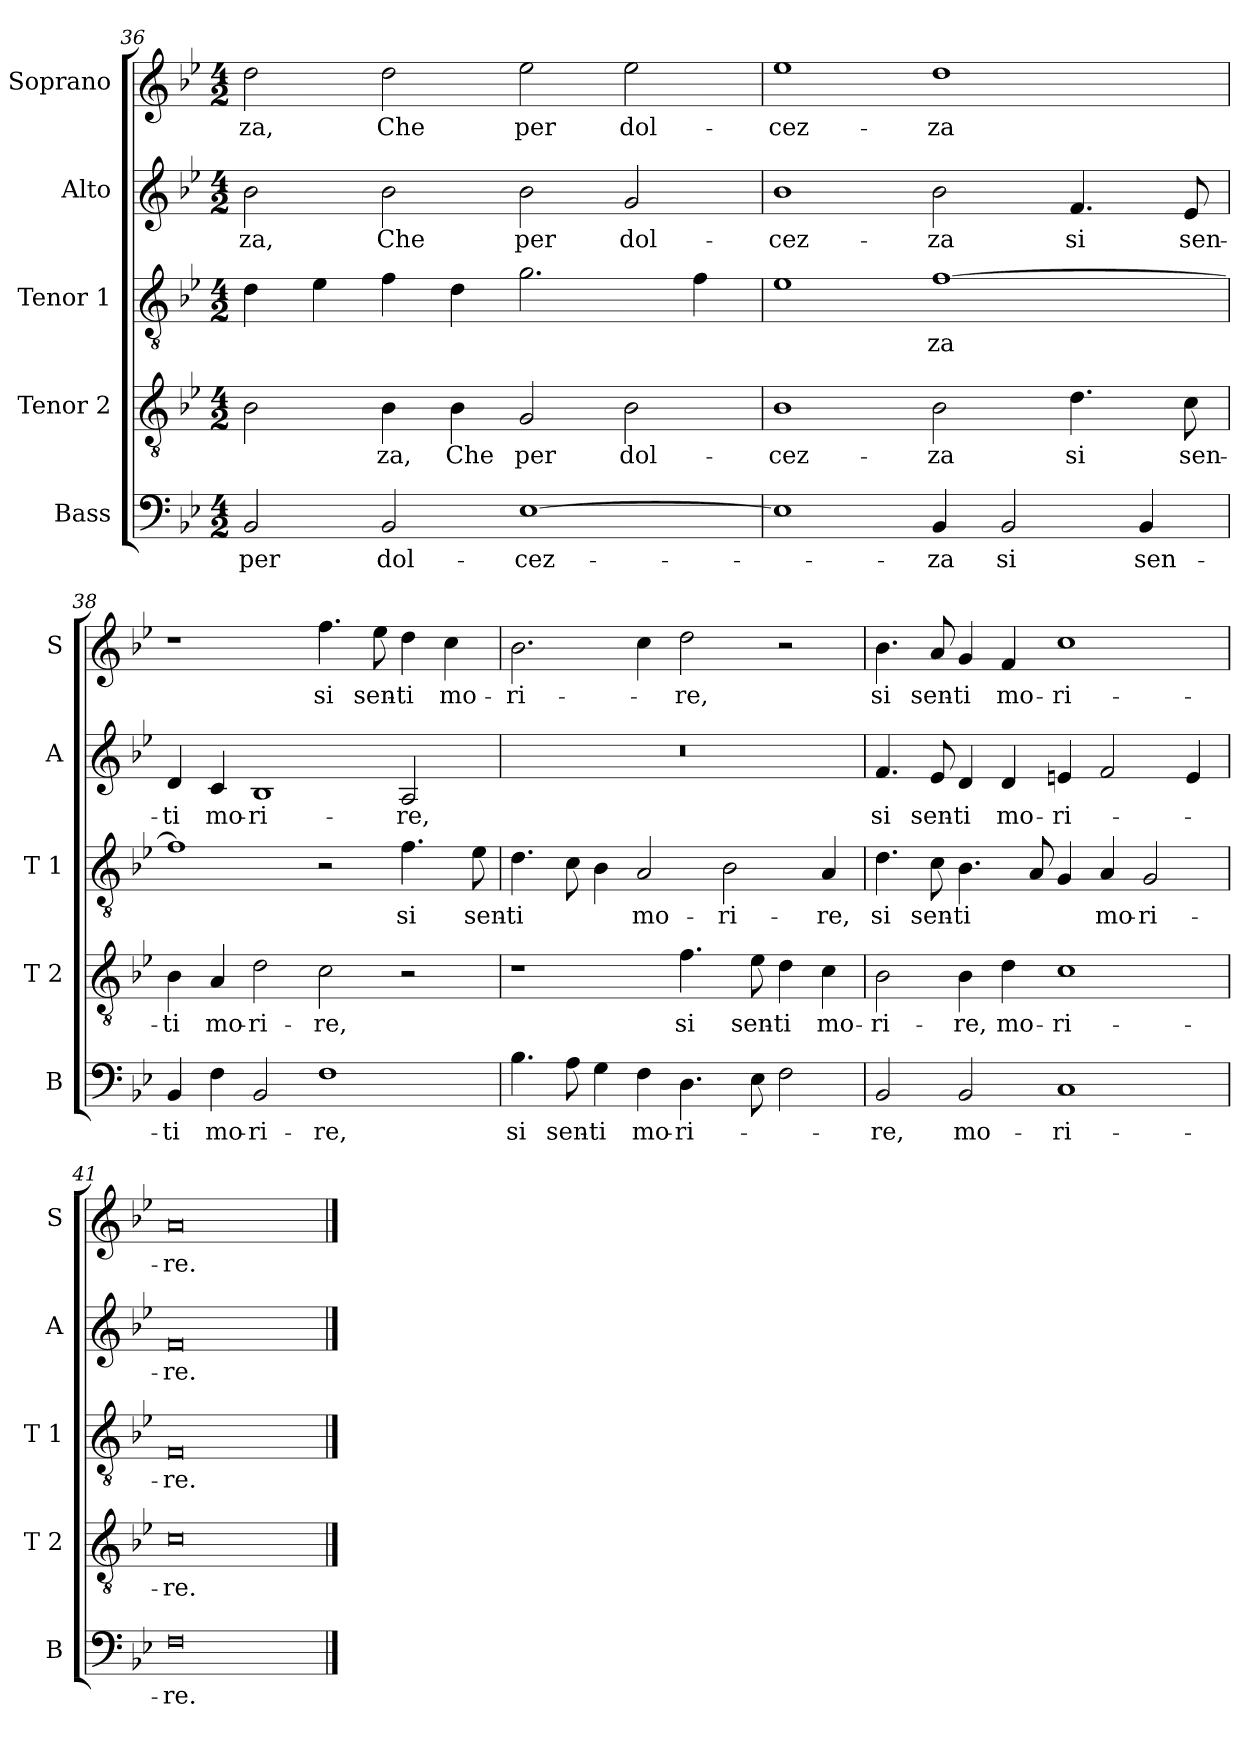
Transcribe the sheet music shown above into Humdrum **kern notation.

**kern	**text	**kern	**text	**kern	**text	**kern	**text	**kern	**text
*part5	*part5	*part4	*part4	*part3	*part3	*part2	*part2	*part1	*part1
*staff5	*staff5	*staff4	*staff4	*staff3	*staff3	*staff2	*staff2	*staff1	*staff1
*I"Bass	*	*I"Tenor 2	*	*I"Tenor 1	*	*I"Alto	*	*I"Soprano	*
*I'B	*	*I'T 2	*	*I'T 1	*	*I'A	*	*I'S	*
!!LO:PB:g=z
*clefF4	*	*clefGv2	*	*clefGv2	*	*clefG2	*	*clefG2	*
*k[b-e-]	*	*k[b-e-]	*	*k[b-e-]	*	*k[b-e-]	*	*k[b-e-]	*
*B-:	*	*B-:	*	*B-:	*	*B-:	*	*B-:	*
*M4/2	*	*M4/2	*	*M4/2	*	*M4/2	*	*M4/2	*
=36	=36	=36	=36	=36	=36	=36	=36	=36	=36
!	!LO:LY:b	!	!	!	!	!	!LO:LY:b	!	!LO:LY:b
2BB-/	per	2B-\	.	4d\	.	2b-\	-za,	2dd\	-za,
.	.	.	.	4e-\	.	.	.	.	.
!	!LO:LY:b	!	!LO:LY:b	!	!	!	!LO:LY:b	!	!LO:LY:b
2BB-/	dol-	4B-\	-za,	4f\	.	2b-\	Che	2dd\	Che
!	!	!	!LO:LY:b	!	!	!	!	!	!
.	.	4B-\	Che	4d\	.	.	.	.	.
!	!LO:LY:b	!	!LO:LY:b	!	!	!	!LO:LY:b	!	!LO:LY:b
[1E-	-cez-	2G/	per	2.g\	.	2b-\	per	2ee-\	per
!	!	!	!LO:LY:b	!	!	!	!LO:LY:b	!	!LO:LY:b
.	.	2B-\	dol-	.	.	2g/	dol-	2ee-\	dol-
.	.	.	.	4f\	.	.	.	.	.
=37	=37	=37	=37	=37	=37	=37	=37	=37	=37
!	!	!	!LO:LY:b	!	!	!	!LO:LY:b	!	!LO:LY:b
1E-]	.	1B-	-cez-	1e-	.	1b-	-cez-	1ee-	-cez-
!	!LO:LY:b	!	!LO:LY:b	!	!LO:LY:b	!	!LO:LY:b	!	!LO:LY:b
4BB-/	-za	2B-\	-za	[1f	-za	2b-\	-za	1dd	-za
!	!LO:LY:b	!	!	!	!	!	!	!	!
2BB-/	si	.	.	.	.	.	.	.	.
!	!	!	!LO:LY:b	!	!	!	!LO:LY:b	!	!
.	.	4.d\	si	.	.	4.f/	si	.	.
!	!LO:LY:b	!	!	!	!	!	!	!	!
4BB-/	sen-	.	.	.	.	.	.	.	.
!	!	!	!LO:LY:b	!	!	!	!LO:LY:b	!	!
.	.	8c\	sen-	.	.	8e-/	sen-	.	.
=38	=38	=38	=38	=38	=38	=38	=38	=38	=38
!	!LO:LY:b	!	!LO:LY:b	!	!	!	!LO:LY:b	!	!
4BB-/	-ti	4B-\	-ti	1f]	.	4d/	-ti	1r	.
!	!LO:LY:b	!	!LO:LY:b	!	!	!	!LO:LY:b	!	!
4F\	mo-	4A/	mo-	.	.	4c/	mo-	.	.
!	!LO:LY:b	!	!LO:LY:b	!	!	!	!LO:LY:b	!	!
2BB-/	-ri-	2d\	-ri-	.	.	1B-	-ri-	.	.
!	!LO:LY:b	!	!LO:LY:b	!	!	!	!	!	!LO:LY:b
1F	-re,	2c\	-re,	2r	.	.	.	4.ff\	si
!	!	!	!	!	!	!	!	!	!LO:LY:b
.	.	.	.	.	.	.	.	8ee-\	sen-
!	!	!	!	!	!LO:LY:b	!	!LO:LY:b	!	!LO:LY:b
.	.	2r	.	4.f\	si	2A/	-re,	4dd\	-ti
!	!	!	!	!	!	!	!	!	!LO:LY:b
.	.	.	.	.	.	.	.	4cc\	mo-
!	!	!	!	!	!LO:LY:b	!	!	!	!
.	.	.	.	8e-\	sen-	.	.	.	.
!!LO:LB:g=z
=39	=39	=39	=39	=39	=39	=39	=39	=39	=39
!	!LO:LY:b	!	!	!	!LO:LY:b	!	!	!	!LO:LY:b
4.B-\	si	1r	.	4.d\	-ti	0r	.	2.b-\	-ri-
!	!LO:LY:b	!	!	!	!	!	!	!	!
8A\	sen-	.	.	8c\	.	.	.	.	.
!	!LO:LY:b	!	!	!	!	!	!	!	!
4G\	-ti	.	.	4B-\	.	.	.	.	.
!	!LO:LY:b	!	!	!	!LO:LY:b	!	!	!	!
4F\	mo-	.	.	2A/	mo-	.	.	4cc\	.
!	!LO:LY:b	!	!LO:LY:b	!	!	!	!	!	!LO:LY:b
4.D\	-ri-	4.f\	si	.	.	.	.	2dd\	-re,
!	!	!	!	!	!LO:LY:b	!	!	!	!
.	.	.	.	2B-\	-ri-	.	.	.	.
!	!	!	!LO:LY:b	!	!	!	!	!	!
8E-\	.	8e-\	sen-	.	.	.	.	.	.
!	!	!	!LO:LY:b	!	!	!	!	!	!
2F\	.	4d\	-ti	.	.	.	.	2r	.
!	!	!	!LO:LY:b	!	!LO:LY:b	!	!	!	!
.	.	4c\	mo-	4A/	-re,	.	.	.	.
=40	=40	=40	=40	=40	=40	=40	=40	=40	=40
!	!LO:LY:b	!	!LO:LY:b	!	!LO:LY:b	!	!LO:LY:b	!	!LO:LY:b
2BB-/	-re,	2B-\	-ri-	4.d\	si	4.f/	si	4.b-\	si
!	!	!	!	!	!LO:LY:b	!	!LO:LY:b	!	!LO:LY:b
.	.	.	.	8c\	sen-	8e-/	sen-	8a/	sen-
!	!LO:LY:b	!	!LO:LY:b	!	!LO:LY:b	!	!LO:LY:b	!	!LO:LY:b
2BB-/	mo-	4B-\	-re,	4.B-\	-ti	4d/	-ti	4g/	-ti
!	!	!	!LO:LY:b	!	!	!	!LO:LY:b	!	!LO:LY:b
.	.	4d\	mo-	.	.	4d/	mo-	4f/	mo-
.	.	.	.	8A/	.	.	.	.	.
!	!LO:LY:b	!	!LO:LY:b	!	!	!	!LO:LY:b	!	!LO:LY:b
1C	-ri-	1c	-ri-	4G/	.	4en/	-ri-	1cc	-ri-
!	!	!	!	!	!LO:LY:b	!	!	!	!
.	.	.	.	4A/	mo-	2f/	.	.	.
!	!	!	!	!	!LO:LY:b	!	!	!	!
.	.	.	.	2G/	-ri-	.	.	.	.
.	.	.	.	.	.	4e/	.	.	.
=41	=41	=41	=41	=41	=41	=41	=41	=41	=41
!	!LO:LY:b	!	!LO:LY:b	!	!LO:LY:b	!	!LO:LY:b	!	!LO:LY:b
0F	-re.	0c	-re.	0F	-re.	0f	-re.	0a	-re.
==	==	==	==	==	==	==	==	==	==
*-	*-	*-	*-	*-	*-	*-	*-	*-	*-
